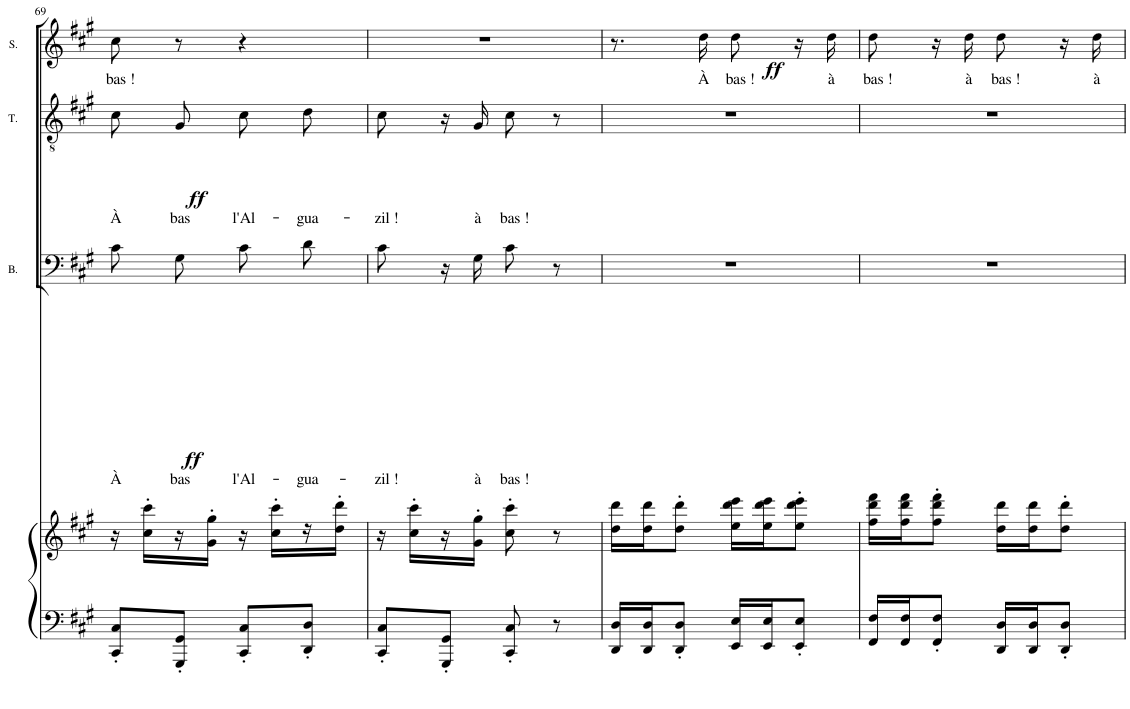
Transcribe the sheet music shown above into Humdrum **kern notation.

**kern	**kern	**kern	**text	**dynam	**kern	**text	**dynam	**kern	**text	**dynam
*part4	*part4	*part3	*part3	*part3	*part2	*part2	*part2	*part1	*part1	*part1
*staff5	*staff4	*staff3	*staff3	*staff3	*staff2	*staff2	*staff2	*staff1	*staff1	*staff1
*I"Piano	*	*I"BASSES	*	*	*I"TENORS.	*	*	*I"SOPRANI	*	*
*I'Pno	*	*I'B.	*	*	*I'T.	*	*	*I'S.	*	*
!!LO:PB:g=z
*clefF4	*clefG2	*clefF4	*	*	*clefGv2	*	*	*clefG2	*	*
*k[f#c#g#]	*k[f#c#g#]	*k[f#c#g#]	*	*	*k[f#c#g#]	*	*	*k[f#c#g#]	*	*
*M2/4	*M2/4	*M2/4	*	*	*M2/4	*	*	*M2/4	*	*
=69	=69	=69	=69	=69	=69	=69	=69	=69	=69	=69
!	!	!	!LO:LY:b	!LO:DY:b	!	!LO:LY:b	!LO:DY:b	!	!LO:LY:b	!
8CC#/' 8C#/'L	16r	8c#\L	À	ff	8c#/L	À	ff	8cc#\	bas !	.
.	16cc#\' 16ccc#\'LL	.	.	.	.	.	.	.	.	.
!	!	!	!LO:LY:b	!	!	!LO:LY:b	!	!	!	!
8GGG#/' 8GG#/'J	16r	8G#\J	bas	.	8G#/J	bas	.	8r	.	.
.	16g#\' 16gg#\'JJ	.	.	.	.	.	.	.	.	.
!	!	!	!LO:LY:b	!	!	!LO:LY:b	!	!	!	!
8CC#/' 8C#/'L	16r	8c#\L	l'Al-	.	8c#\L	l'Al-	.	4r	.	.
.	16cc#\' 16ccc#\'LL	.	.	.	.	.	.	.	.	.
!	!	!	!LO:LY:b	!	!	!LO:LY:b	!	!	!	!
8DD/' 8D/'J	16r	8d\J	-gua-	.	8d\J	-gua-	.	.	.	.
.	16dd\' 16ddd\'JJ	.	.	.	.	.	.	.	.	.
=70	=70	=70	=70	=70	=70	=70	=70	=70	=70	=70
!	!	!	!LO:LY:b	!	!	!LO:LY:b	!	!	!	!
8CC#/' 8C#/'L	16r	8c#\	-zil !	.	8c#\	-zil !	.	2r	.	.
.	16cc#\' 16ccc#\'LL	.	.	.	.	.	.	.	.	.
8GGG#/' 8GG#/'J	16r	16r	.	.	16r	.	.	.	.	.
!	!	!	!LO:LY:b	!	!	!LO:LY:b	!	!	!	!
.	16g#\' 16gg#\'JJ	16G#\	à	.	16G#/	à	.	.	.	.
!	!	!	!LO:LY:b	!	!	!LO:LY:b	!	!	!	!
8CC#/' 8C#/'	8cc#\' 8ccc#\'	8c#\	bas !	.	8c#\	bas !	.	.	.	.
8r	8r	8r	.	.	8r	.	.	.	.	.
=71	=71	=71	=71	=71	=71	=71	=71	=71	=71	=71
16DD/ 16D/LL	16dd\ 16ddd\LL	2r	.	.	2r	.	.	8.r	.	.
16DD/ 16D/J	16dd\ 16ddd\J	.	.	.	.	.	.	.	.	.
8DD/' 8D/'J	8dd\' 8ddd\'J	.	.	.	.	.	.	.	.	.
!	!	!	!	!	!	!	!	!	!LO:LY:b	!LO:DY:b
.	.	.	.	.	.	.	.	16dd\	À	ff
!	!	!	!	!	!	!	!	!	!LO:LY:b	!
16EE/ 16E/LL	16ee\ 16ddd\ 16eee\LL	.	.	.	.	.	.	8dd\	bas !	.
16EE/ 16E/J	16ee\ 16ddd\ 16eee\J	.	.	.	.	.	.	.	.	.
8EE/' 8E/'J	8ee\' 8ddd\' 8eee\'J	.	.	.	.	.	.	16r	.	.
!	!	!	!	!	!	!	!	!	!LO:LY:b	!
.	.	.	.	.	.	.	.	16dd\	à	.
=72	=72	=72	=72	=72	=72	=72	=72	=72	=72	=72
!	!	!	!	!	!	!	!	!	!LO:LY:b	!
16FF#/ 16F#/LL	16ff#\ 16ddd\ 16fff#\LL	2r	.	.	2r	.	.	8dd\	bas !	.
16FF#/ 16F#/J	16ff#\ 16ddd\ 16fff#\J	.	.	.	.	.	.	.	.	.
8FF#/' 8F#/'J	8ff#\' 8ddd\' 8fff#\'J	.	.	.	.	.	.	16r	.	.
!	!	!	!	!	!	!	!	!	!LO:LY:b	!
.	.	.	.	.	.	.	.	16dd\	à	.
!	!	!	!	!	!	!	!	!	!LO:LY:b	!
16DD/ 16D/LL	16dd\ 16ddd\LL	.	.	.	.	.	.	8dd\	bas !	.
16DD/ 16D/J	16dd\ 16ddd\J	.	.	.	.	.	.	.	.	.
8DD/' 8D/'J	8dd\' 8ddd\'J	.	.	.	.	.	.	16r	.	.
!	!	!	!	!	!	!	!	!	!LO:LY:b	!
.	.	.	.	.	.	.	.	16dd\	à	.
=	=	=	=	=	=	=	=	=	=	=
*-	*-	*-	*-	*-	*-	*-	*-	*-	*-	*-
